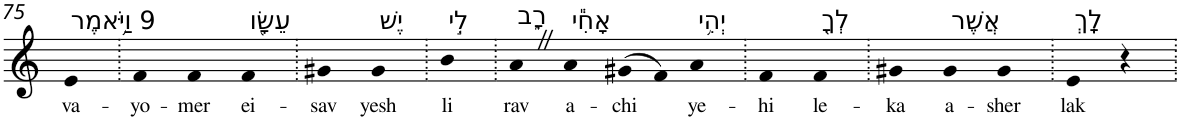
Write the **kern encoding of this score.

**kern	**text
*part1	*part1
*staff1	*staff1
*I"Piano	*
*I'Pno	*
!!LO:PB:g=z
*clefG2	*
*k[]	*
=75	=75
!LO:TX:a:t=9 וַיֹּ֥אמֶר	!
!	!LO:LY:b
4e	va-
=76.	=76.
!	!LO:LY:b
4f	-yo-
!	!LO:LY:b
4f	-mer
!LO:TX:a:t=עֵשָׂ֖ו	!
!	!LO:LY:b
4f	ei-
=77.	=77.
!	!LO:LY:b
4g#X	-sav
!LO:TX:a:t=יֶשׁ	!
!	!LO:LY:b
4g#	yesh
=78.	=78.
!LO:TX:a:t=לִ֣י	!
!	!LO:LY:b
4b	li
=79.	=79.
!LO:TX:a:t=רָ֑ב	!
!	!LO:LY:b
4aZ	rav
!LO:TX:a:t=אָחִ֕י	!
!	!LO:LY:b
4a	a-
!	!LO:LY:b
(>8g#X	-chi
8f)	.
!LO:TX:a:t=יְהִ֥י	!
!	!LO:LY:b
4a	ye-
=80.	=80.
!	!LO:LY:b
4f	-hi
!LO:TX:a:t=לְךָ֖	!
!	!LO:LY:b
4f	le-
=81.	=81.
!	!LO:LY:b
4g#X	-ka
!LO:TX:a:t=אֲשֶׁר	!
!	!LO:LY:b
4g#	a-
!	!LO:LY:b
4g#	-sher
=82.	=82.
!LO:TX:a:t=לָֽךְ	!
!	!LO:LY:b
4e	lak
4r	.
=.	=.
*-	*-
